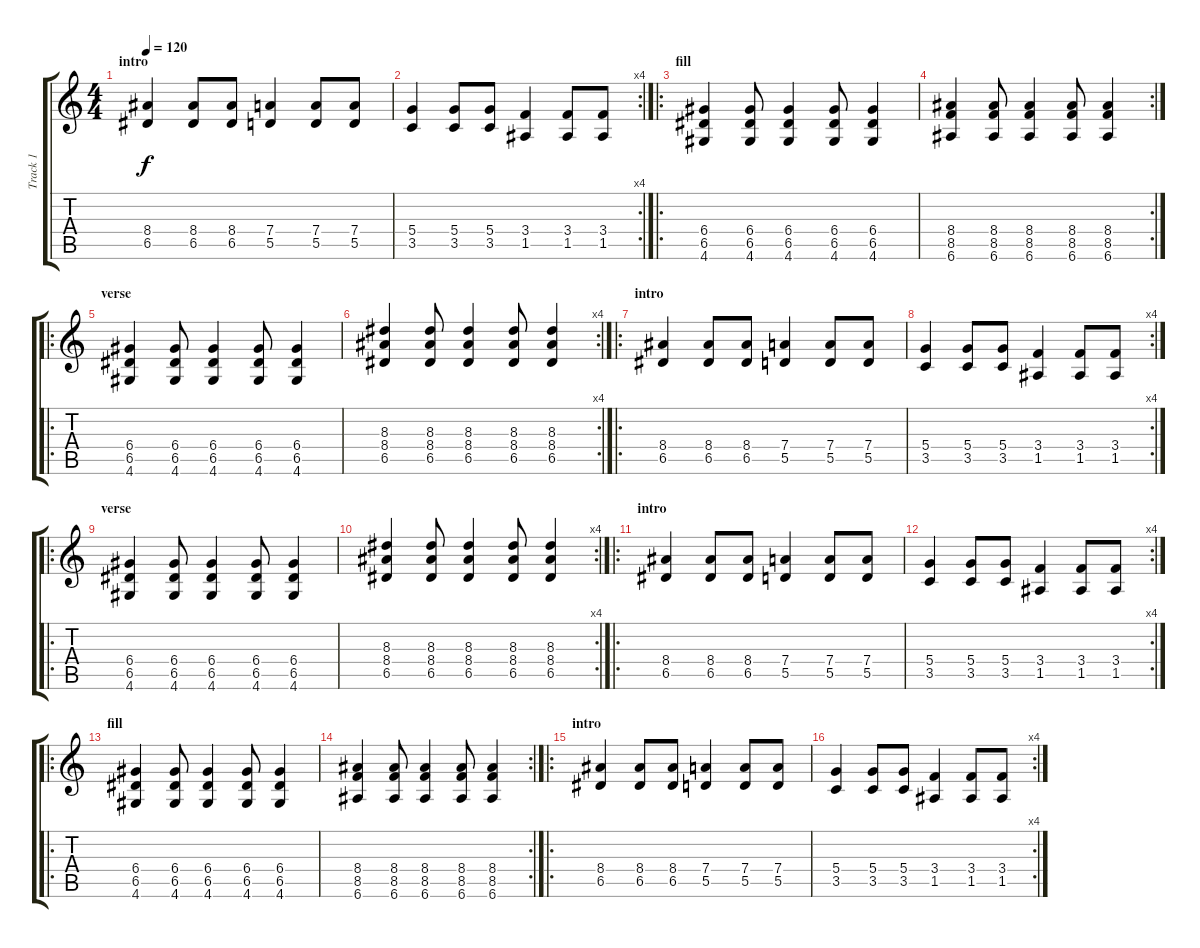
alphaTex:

\track ("Track 1" "Track 1") {instrument overdrivenguitar}
\staff {score tabs}
\tuning (E4 B3 G3 D3 A2 E2) {hide}
\ts (4 4)
\section ("" "intro")
\tempo 120
\clef g2
\ks c
(8.4 6.5).4{dy f instrument overdrivenguitar} (8.4 6.5).8 (8.4 6.5).8 (7.4 5.5).4 (7.4 5.5).8 (7.4 5.5).8 |
\rc 4
(5.4 3.5).4 (5.4 3.5).8 (5.4 3.5).8 (3.4 1.5).4 (3.4 1.5).8 (3.4 1.5).8 |
\ro
\section ("" "fill")
(6.4 6.5 4.6).4 (6.4 6.5 4.6).8 (6.4 6.5 4.6).4 (6.4 6.5 4.6).8 (6.4 6.5 4.6).4 |
\rc 2
(8.4 8.5 6.6).4 (8.4 8.5 6.6).8 (8.4 8.5 6.6).4 (8.4 8.5 6.6).8 (8.4 8.5 6.6).4 |
\ro
\section ("" "verse")
(6.4 6.5 4.6).4 (6.4 6.5 4.6).8 (6.4 6.5 4.6).4 (6.4 6.5 4.6).8 (6.4 6.5 4.6).4 |
\rc 4
(8.3 8.4 6.5).4 (8.3 8.4 6.5).8 (8.3 8.4 6.5).4 (8.3 8.4 6.5).8 (8.3 8.4 6.5).4 |
\ro
\section ("" "intro")
(8.4 6.5).4 (8.4 6.5).8 (8.4 6.5).8 (7.4 5.5).4 (7.4 5.5).8 (7.4 5.5).8 |
\rc 4
(5.4 3.5).4 (5.4 3.5).8 (5.4 3.5).8 (3.4 1.5).4 (3.4 1.5).8 (3.4 1.5).8 |
\ro
\section ("" "verse")
(6.4 6.5 4.6).4 (6.4 6.5 4.6).8 (6.4 6.5 4.6).4 (6.4 6.5 4.6).8 (6.4 6.5 4.6).4 |
\rc 4
(8.3 8.4 6.5).4 (8.3 8.4 6.5).8 (8.3 8.4 6.5).4 (8.3 8.4 6.5).8 (8.3 8.4 6.5).4 |
\ro
\section ("" "intro")
(8.4 6.5).4 (8.4 6.5).8 (8.4 6.5).8 (7.4 5.5).4 (7.4 5.5).8 (7.4 5.5).8 |
\rc 4
(5.4 3.5).4 (5.4 3.5).8 (5.4 3.5).8 (3.4 1.5).4 (3.4 1.5).8 (3.4 1.5).8 |
\ro
\section ("" "fill")
(6.4 6.5 4.6).4 (6.4 6.5 4.6).8 (6.4 6.5 4.6).4 (6.4 6.5 4.6).8 (6.4 6.5 4.6).4 |
\rc 2
(8.4 8.5 6.6).4 (8.4 8.5 6.6).8 (8.4 8.5 6.6).4 (8.4 8.5 6.6).8 (8.4 8.5 6.6).4 |
\ro
\section ("" "intro")
(8.4 6.5).4 (8.4 6.5).8 (8.4 6.5).8 (7.4 5.5).4 (7.4 5.5).8 (7.4 5.5).8 |
\rc 4
(5.4 3.5).4 (5.4 3.5).8 (5.4 3.5).8 (3.4 1.5).4 (3.4 1.5).8 (3.4 1.5).8
